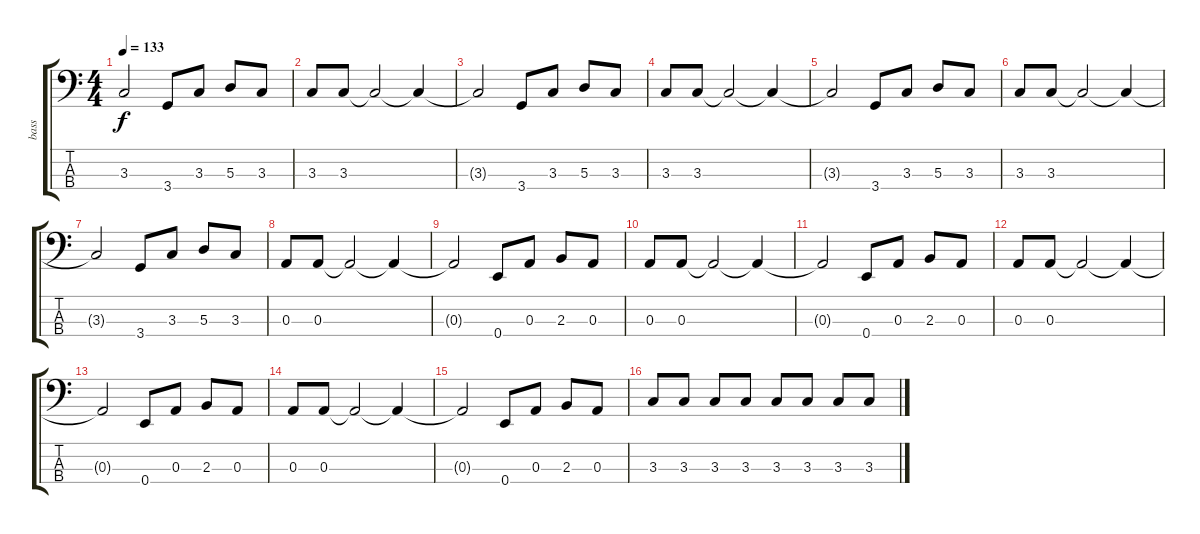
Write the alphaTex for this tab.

\track ("bass" "bass") {instrument electricbassfinger}
\staff {score tabs}
\tuning (G2 D2 A1 E1) {hide}
\ts (4 4)
\tempo 133
\clef f4
\ks c
3.3{t}.2{dy f} 3.4.8 3.3.8 5.3.8 3.3.8 |
3.3.8 3.3.8 3.3{t}.2 3.3{t}.4 |
3.3{t}.2 3.4.8 3.3.8 5.3.8 3.3.8 |
3.3.8 3.3.8 3.3{t}.2 3.3{t}.4 |
3.3{t}.2 3.4.8 3.3.8 5.3.8 3.3.8 |
3.3.8 3.3.8 3.3{t}.2 3.3{t}.4 |
3.3{t}.2 3.4.8 3.3.8 5.3.8 3.3.8 |
0.3.8 0.3.8 0.3{t}.2 0.3{t}.4 |
0.3{t}.2 0.4.8 0.3.8 2.3.8 0.3.8 |
0.3.8 0.3.8 0.3{t}.2 0.3{t}.4 |
0.3{t}.2 0.4.8 0.3.8 2.3.8 0.3.8 |
0.3.8 0.3.8 0.3{t}.2 0.3{t}.4 |
0.3{t}.2 0.4.8 0.3.8 2.3.8 0.3.8 |
0.3.8 0.3.8 0.3{t}.2 0.3{t}.4 |
0.3{t}.2 0.4.8 0.3.8 2.3.8 0.3.8 |
3.3.8 3.3.8 3.3.8 3.3.8 3.3.8 3.3.8 3.3.8 3.3.8
